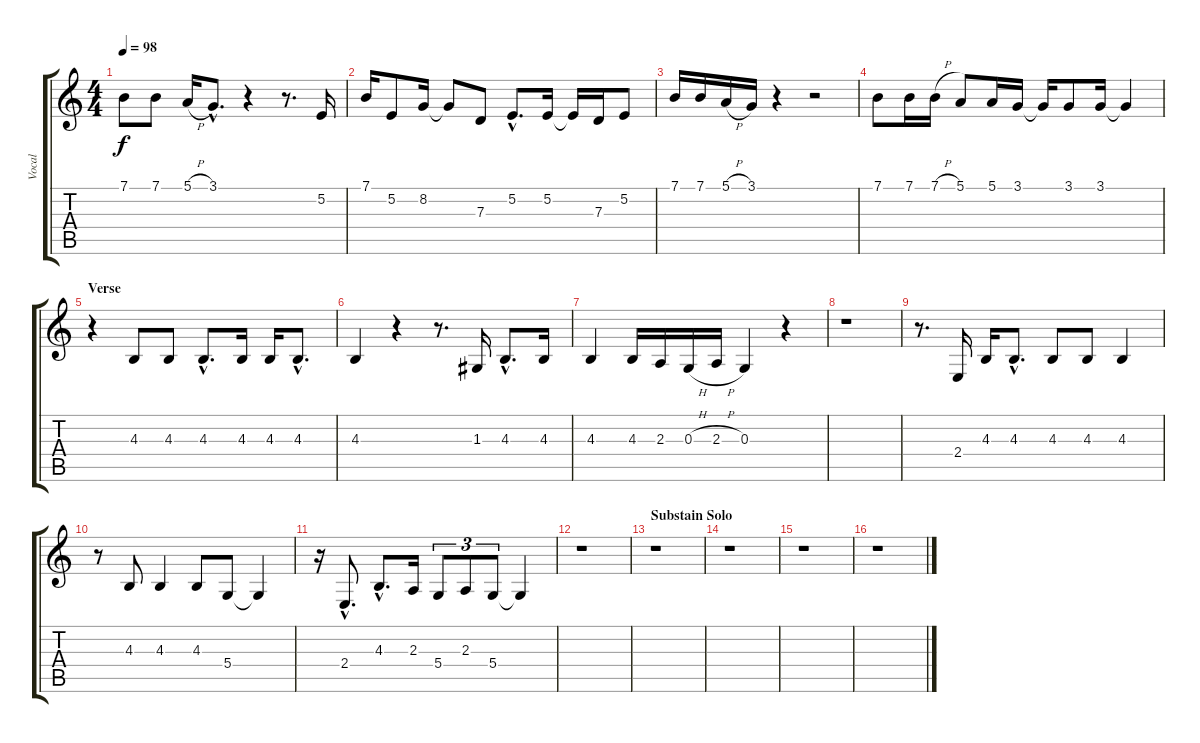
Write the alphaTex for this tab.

\track ("Vocal" "Vocal") {instrument flute}
\staff {score tabs}
\tuning (E4 B3 G3 D3 A2 E2) {hide}
\ts (4 4)
\tempo 98
\clef g2
\ks c
7.1.8{dy f} 7.1.8 5.1{h}.16 3.1{hac}.8{d} r.4 r.8{d} 5.2.16 |
7.1.16 5.2.8 8.2.16 8.2{t}.8 7.3.8 5.2{hac}.8{d} 5.2.16 5.2{t}.16 7.3.16 5.2.8 |
7.1.16 7.1.16 5.1{h}.16 3.1.16 r.4 r.2 |
7.1.8 7.1.16 7.1{h}.16 5.1.8 5.1.16 3.1.16 3.1{t}.16 3.1.8 3.1.16 3.1{t}.4 |
\section ("" "Verse")
r.4 4.3.8 4.3.8 4.3{hac}.8{d} 4.3.16 4.3.16 4.3{hac}.8{d} |
4.3.4 r.4 r.8{d} 1.3.16 4.3{hac}.8{d} 4.3.16 |
4.3.4 4.3.16 2.3.16 0.3{h}.16 2.3{h}.16 0.3.4 r.4 |
r.1 |
r.8{d} 2.4.16 4.3.16 4.3{hac}.8{d} 4.3.8 4.3.8 4.3.4 |
r.8 4.3.8 4.3.4 4.3.8 5.4.8 5.4{t}.4 |
r.16 2.4{hac}.8{d} 4.3{hac}.8{d} 2.3.16 5.4.8{tu (3 2)} 2.3.8{tu (3 2)} 5.4.8{tu (3 2)} 5.4{t}.4 |
r.1 |
\section ("" "Substain Solo")
r.1 |
r.1 |
r.1 |
r.1
